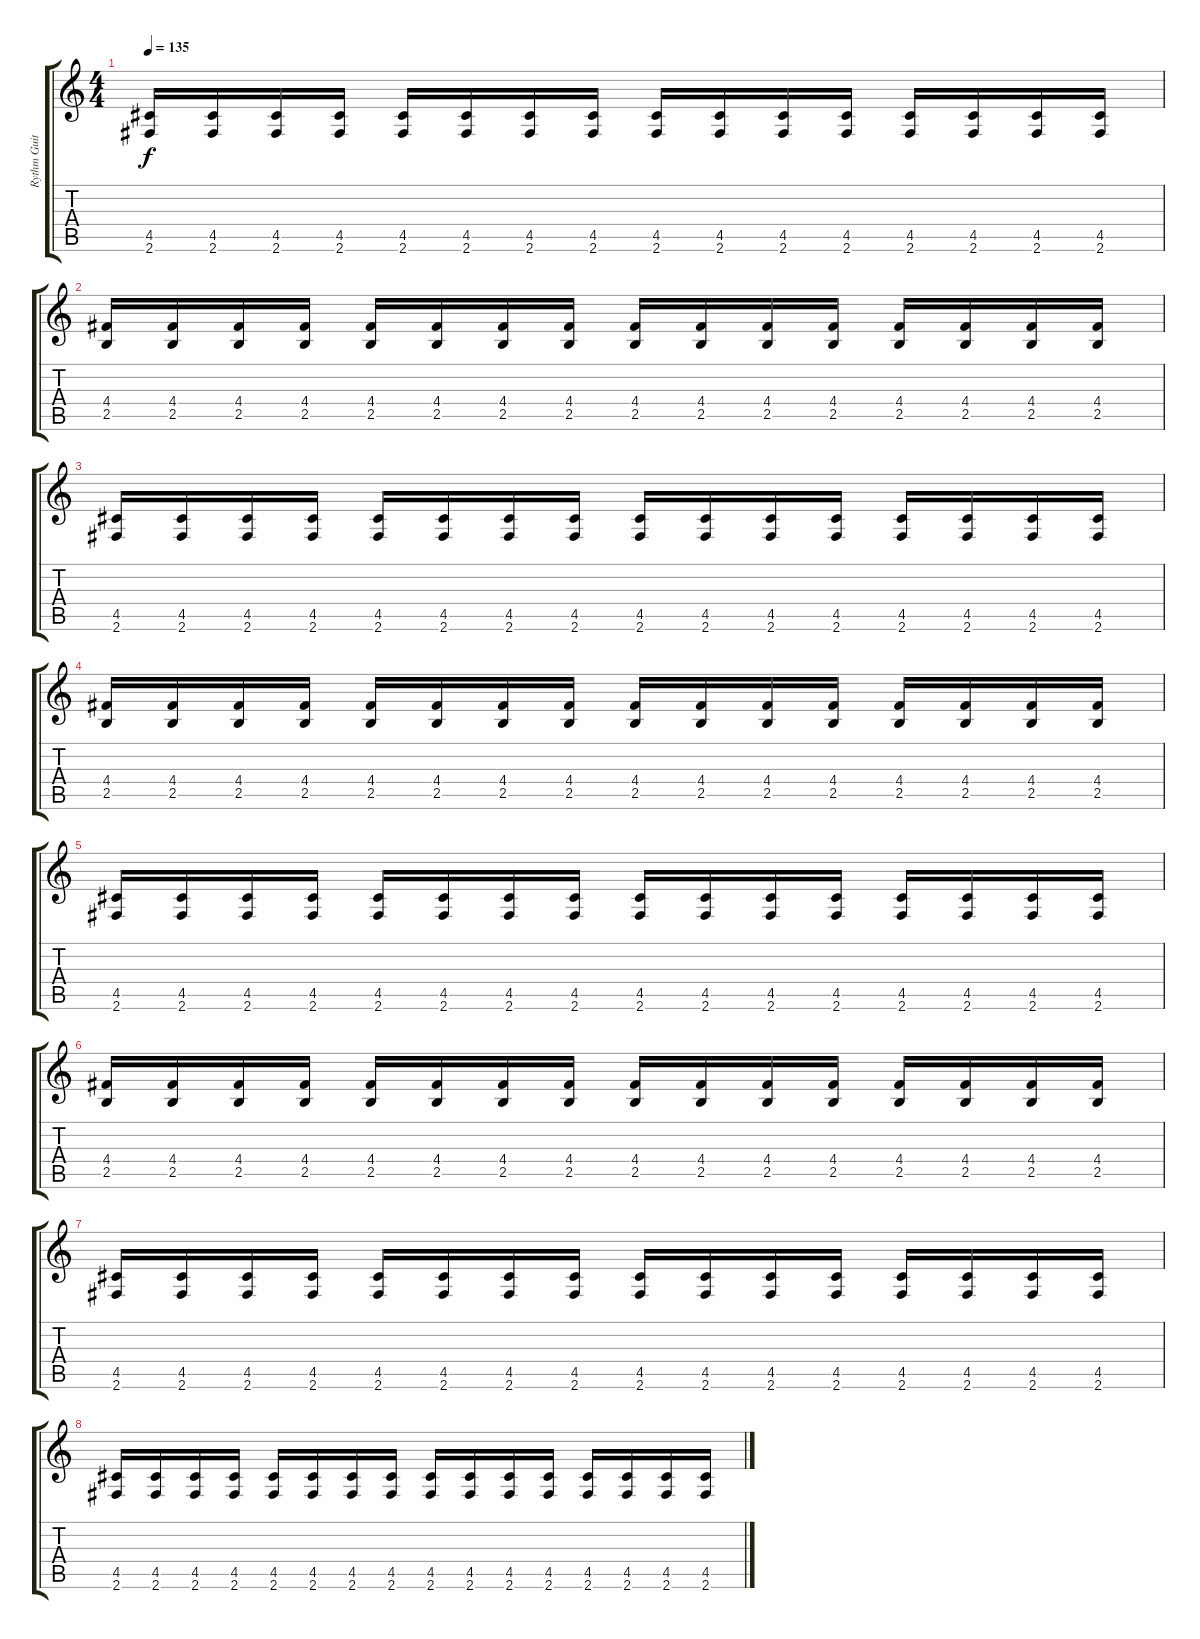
\track ("Rythm Guitar" "Rythm Guit") {instrument distortionguitar}
\staff {score tabs}
\tuning (E4 B3 G3 D3 A2 E2) {hide}
\ts (4 4)
\tempo 135
\clef g2
\ks c
(4.5 2.6).16{dy f} (4.5 2.6).16 (4.5 2.6).16 (4.5 2.6).16 (4.5 2.6).16 (4.5 2.6).16 (4.5 2.6).16 (4.5 2.6).16 (4.5 2.6).16 (4.5 2.6).16 (4.5 2.6).16 (4.5 2.6).16 (4.5 2.6).16 (4.5 2.6).16 (4.5 2.6).16 (4.5 2.6).16 |
(4.4 2.5).16 (4.4 2.5).16 (4.4 2.5).16 (4.4 2.5).16 (4.4 2.5).16 (4.4 2.5).16 (4.4 2.5).16 (4.4 2.5).16 (4.4 2.5).16 (4.4 2.5).16 (4.4 2.5).16 (4.4 2.5).16 (4.4 2.5).16 (4.4 2.5).16 (4.4 2.5).16 (4.4 2.5).16 |
(4.5 2.6).16 (4.5 2.6).16 (4.5 2.6).16 (4.5 2.6).16 (4.5 2.6).16 (4.5 2.6).16 (4.5 2.6).16 (4.5 2.6).16 (4.5 2.6).16 (4.5 2.6).16 (4.5 2.6).16 (4.5 2.6).16 (4.5 2.6).16 (4.5 2.6).16 (4.5 2.6).16 (4.5 2.6).16 |
(4.4 2.5).16 (4.4 2.5).16 (4.4 2.5).16 (4.4 2.5).16 (4.4 2.5).16 (4.4 2.5).16 (4.4 2.5).16 (4.4 2.5).16 (4.4 2.5).16 (4.4 2.5).16 (4.4 2.5).16 (4.4 2.5).16 (4.4 2.5).16 (4.4 2.5).16 (4.4 2.5).16 (4.4 2.5).16 |
(4.5 2.6).16 (4.5 2.6).16 (4.5 2.6).16 (4.5 2.6).16 (4.5 2.6).16 (4.5 2.6).16 (4.5 2.6).16 (4.5 2.6).16 (4.5 2.6).16 (4.5 2.6).16 (4.5 2.6).16 (4.5 2.6).16 (4.5 2.6).16 (4.5 2.6).16 (4.5 2.6).16 (4.5 2.6).16 |
(4.4 2.5).16 (4.4 2.5).16 (4.4 2.5).16 (4.4 2.5).16 (4.4 2.5).16 (4.4 2.5).16 (4.4 2.5).16 (4.4 2.5).16 (4.4 2.5).16 (4.4 2.5).16 (4.4 2.5).16 (4.4 2.5).16 (4.4 2.5).16 (4.4 2.5).16 (4.4 2.5).16 (4.4 2.5).16 |
(4.5 2.6).16 (4.5 2.6).16 (4.5 2.6).16 (4.5 2.6).16 (4.5 2.6).16 (4.5 2.6).16 (4.5 2.6).16 (4.5 2.6).16 (4.5 2.6).16 (4.5 2.6).16 (4.5 2.6).16 (4.5 2.6).16 (4.5 2.6).16 (4.5 2.6).16 (4.5 2.6).16 (4.5 2.6).16 |
(4.5 2.6).16 (4.5 2.6).16 (4.5 2.6).16 (4.5 2.6).16 (4.5 2.6).16 (4.5 2.6).16 (4.5 2.6).16 (4.5 2.6).16 (4.5 2.6).16 (4.5 2.6).16 (4.5 2.6).16 (4.5 2.6).16 (4.5 2.6).16 (4.5 2.6).16 (4.5 2.6).16 (4.5 2.6).16
